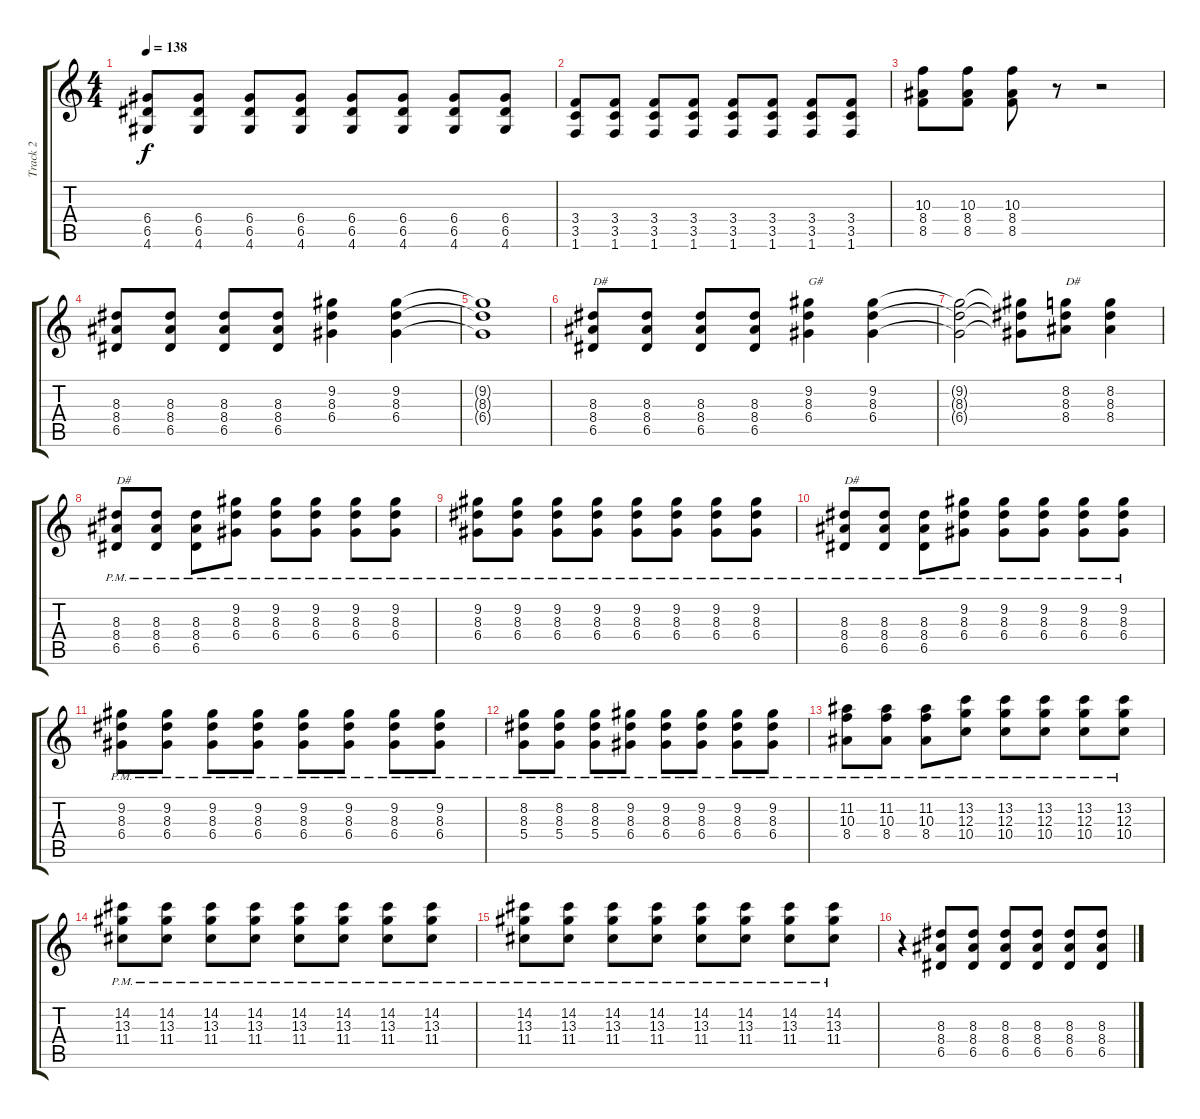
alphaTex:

\track ("Track 2" "Track 2") {instrument overdrivenguitar}
\staff {score tabs}
\tuning (E4 B3 G3 D3 A2 E2) {hide}
\ts (4 4)
\tempo 138
\clef g2
\ks c
(6.4 6.5 4.6).8{dy f} (6.4 6.5 4.6).8 (6.4 6.5 4.6).8 (6.4 6.5 4.6).8 (6.4 6.5 4.6).8 (6.4 6.5 4.6).8 (6.4 6.5 4.6).8 (6.4 6.5 4.6).8 |
(3.4 3.5 1.6).8 (3.4 3.5 1.6).8 (3.4 3.5 1.6).8 (3.4 3.5 1.6).8 (3.4 3.5 1.6).8 (3.4 3.5 1.6).8 (3.4 3.5 1.6).8 (3.4 3.5 1.6).8 |
(10.3 8.4 8.5).8 (10.3 8.4 8.5).8 (10.3 8.4 8.5).8 r.8 r.2 |
(8.3 8.4 6.5).8 (8.3 8.4 6.5).8 (8.3 8.4 6.5).8 (8.3 8.4 6.5).8 (9.2 8.3 6.4).4 (9.2 8.3 6.4).4 |
(9.2{t} 8.3{t} 6.4{t}).1 |
(8.3 8.4 6.5).8{txt "D#"} (8.3 8.4 6.5).8 (8.3 8.4 6.5).8 (8.3 8.4 6.5).8 (9.2 8.3 6.4).4{txt "G#"} (9.2 8.3 6.4).4 |
(9.2{t} 8.3{t} 6.4{t}).2 (9.2{t} 8.3{t} 6.4{t}).8 (8.2 8.3 8.4).8{txt "D#"} (8.2 8.3 8.4).4 |
(8.3{pm} 8.4{pm} 6.5{pm}).8{txt "D#"} (8.3{pm} 8.4{pm} 6.5{pm}).8 (8.3{pm} 8.4{pm} 6.5{pm}).8 (9.2{pm} 8.3{pm} 6.4{pm}).8 (9.2{pm} 8.3{pm} 6.4{pm}).8 (9.2{pm} 8.3{pm} 6.4{pm}).8 (9.2{pm} 8.3{pm} 6.4{pm}).8 (9.2{pm} 8.3{pm} 6.4{pm}).8 |
(9.2{pm} 8.3{pm} 6.4{pm}).8 (9.2{pm} 8.3{pm} 6.4{pm}).8 (9.2{pm} 8.3{pm} 6.4{pm}).8 (9.2{pm} 8.3{pm} 6.4{pm}).8 (9.2{pm} 8.3{pm} 6.4{pm}).8 (9.2{pm} 8.3{pm} 6.4{pm}).8 (9.2{pm} 8.3{pm} 6.4{pm}).8 (9.2{pm} 8.3{pm} 6.4{pm}).8 |
(8.3{pm} 8.4{pm} 6.5{pm}).8{txt "D#"} (8.3{pm} 8.4{pm} 6.5{pm}).8 (8.3{pm} 8.4{pm} 6.5{pm}).8 (9.2{pm} 8.3{pm} 6.4{pm}).8 (9.2{pm} 8.3{pm} 6.4{pm}).8 (9.2{pm} 8.3{pm} 6.4{pm}).8 (9.2{pm} 8.3{pm} 6.4{pm}).8 (9.2{pm} 8.3{pm} 6.4{pm}).8 |
(9.2{pm} 8.3{pm} 6.4{pm}).8 (9.2{pm} 8.3{pm} 6.4{pm}).8 (9.2{pm} 8.3{pm} 6.4{pm}).8 (9.2{pm} 8.3{pm} 6.4{pm}).8 (9.2{pm} 8.3{pm} 6.4{pm}).8 (9.2{pm} 8.3{pm} 6.4{pm}).8 (9.2{pm} 8.3{pm} 6.4{pm}).8 (9.2{pm} 8.3{pm} 6.4{pm}).8 |
(8.2{pm} 8.3{pm} 5.4{pm}).8{volume 14} (8.2{pm} 8.3{pm} 5.4{pm}).8 (8.2{pm} 8.3{pm} 5.4{pm}).8 (9.2{pm} 8.3{pm} 6.4{pm}).8 (9.2{pm} 8.3{pm} 6.4{pm}).8 (9.2{pm} 8.3{pm} 6.4{pm}).8 (9.2{pm} 8.3{pm} 6.4{pm}).8 (9.2{pm} 8.3{pm} 6.4{pm}).8 |
(11.2{pm} 10.3{pm} 8.4{pm}).8 (11.2{pm} 10.3{pm} 8.4{pm}).8 (11.2{pm} 10.3{pm} 8.4{pm}).8 (13.2{pm} 12.3{pm} 10.4{pm}).8 (13.2{pm} 12.3{pm} 10.4{pm}).8 (13.2{pm} 12.3{pm} 10.4{pm}).8 (13.2{pm} 12.3{pm} 10.4{pm}).8 (13.2{pm} 12.3{pm} 10.4{pm}).8 |
(14.2{pm} 13.3{pm} 11.4{pm}).8 (14.2{pm} 13.3{pm} 11.4{pm}).8 (14.2{pm} 13.3{pm} 11.4{pm}).8 (14.2{pm} 13.3{pm} 11.4{pm}).8 (14.2{pm} 13.3{pm} 11.4{pm}).8 (14.2{pm} 13.3{pm} 11.4{pm}).8 (14.2{pm} 13.3{pm} 11.4{pm}).8 (14.2{pm} 13.3{pm} 11.4{pm}).8 |
(14.2{pm} 13.3{pm} 11.4{pm}).8 (14.2{pm} 13.3{pm} 11.4{pm}).8 (14.2{pm} 13.3{pm} 11.4{pm}).8 (14.2{pm} 13.3{pm} 11.4{pm}).8 (14.2{pm} 13.3{pm} 11.4{pm}).8 (14.2{pm} 13.3{pm} 11.4{pm}).8 (14.2{pm} 13.3{pm} 11.4{pm}).8 (14.2{pm} 13.3{pm} 11.4{pm}).8 |
r.4 (8.3 8.4 6.5).8 (8.3 8.4 6.5).8 (8.3 8.4 6.5).8 (8.3 8.4 6.5).8 (8.3 8.4 6.5).8 (8.3 8.4 6.5).8
